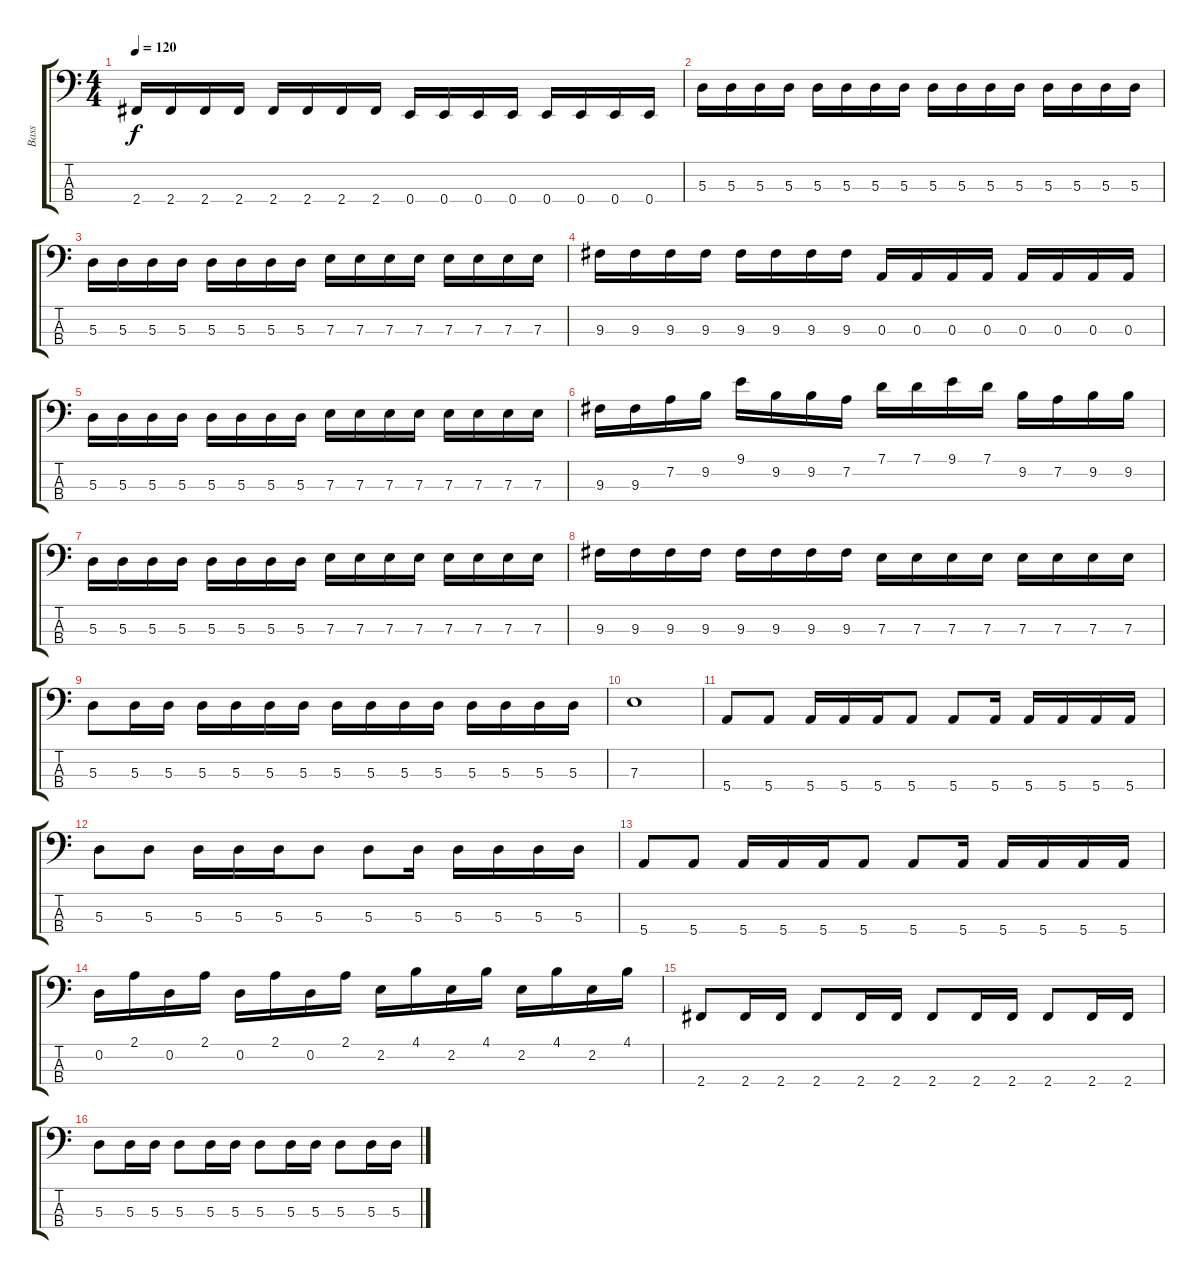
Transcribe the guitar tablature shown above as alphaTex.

\track ("Bass" "Bass") {instrument electricbasspick}
\staff {score tabs}
\tuning (G2 D2 A1 E1) {hide}
\ts (4 4)
\tempo 120
\clef f4
\ks c
2.4.16{dy f} 2.4.16 2.4.16 2.4.16 2.4.16 2.4.16 2.4.16 2.4.16 0.4.16 0.4.16 0.4.16 0.4.16 0.4.16 0.4.16 0.4.16 0.4.16 |
5.3.16 5.3.16 5.3.16 5.3.16 5.3.16 5.3.16 5.3.16 5.3.16 5.3.16 5.3.16 5.3.16 5.3.16 5.3.16 5.3.16 5.3.16 5.3.16 |
5.3.16 5.3.16 5.3.16 5.3.16 5.3.16 5.3.16 5.3.16 5.3.16 7.3.16 7.3.16 7.3.16 7.3.16 7.3.16 7.3.16 7.3.16 7.3.16 |
9.3.16 9.3.16 9.3.16 9.3.16 9.3.16 9.3.16 9.3.16 9.3.16 0.3.16 0.3.16 0.3.16 0.3.16 0.3.16 0.3.16 0.3.16 0.3.16 |
5.3.16 5.3.16 5.3.16 5.3.16 5.3.16 5.3.16 5.3.16 5.3.16 7.3.16 7.3.16 7.3.16 7.3.16 7.3.16 7.3.16 7.3.16 7.3.16 |
9.3.16 9.3.16 7.2.16 9.2.16 9.1.16 9.2.16 9.2.16 7.2.16 7.1.16 7.1.16 9.1.16 7.1.16 9.2.16 7.2.16 9.2.16 9.2.16 |
5.3.16 5.3.16 5.3.16 5.3.16 5.3.16 5.3.16 5.3.16 5.3.16 7.3.16 7.3.16 7.3.16 7.3.16 7.3.16 7.3.16 7.3.16 7.3.16 |
9.3.16 9.3.16 9.3.16 9.3.16 9.3.16 9.3.16 9.3.16 9.3.16 7.3.16 7.3.16 7.3.16 7.3.16 7.3.16 7.3.16 7.3.16 7.3.16 |
5.3.8 5.3.16 5.3.16 5.3.16 5.3.16 5.3.16 5.3.16 5.3.16 5.3.16 5.3.16 5.3.16 5.3.16 5.3.16 5.3.16 5.3.16 |
7.3.1 |
5.4.8 5.4.8 5.4.16 5.4.16 5.4.16 5.4.8 5.4.8 5.4.16 5.4.16 5.4.16 5.4.16 5.4.16 |
5.3.8 5.3.8 5.3.16 5.3.16 5.3.16 5.3.8 5.3.8 5.3.16 5.3.16 5.3.16 5.3.16 5.3.16 |
5.4.8 5.4.8 5.4.16 5.4.16 5.4.16 5.4.8 5.4.8 5.4.16 5.4.16 5.4.16 5.4.16 5.4.16 |
0.2.16 2.1.16 0.2.16 2.1.16 0.2.16 2.1.16 0.2.16 2.1.16 2.2.16 4.1.16 2.2.16 4.1.16 2.2.16 4.1.16 2.2.16 4.1.16 |
2.4.8 2.4.16 2.4.16 2.4.8 2.4.16 2.4.16 2.4.8 2.4.16 2.4.16 2.4.8 2.4.16 2.4.16 |
5.3.8 5.3.16 5.3.16 5.3.8 5.3.16 5.3.16 5.3.8 5.3.16 5.3.16 5.3.8 5.3.16 5.3.16
